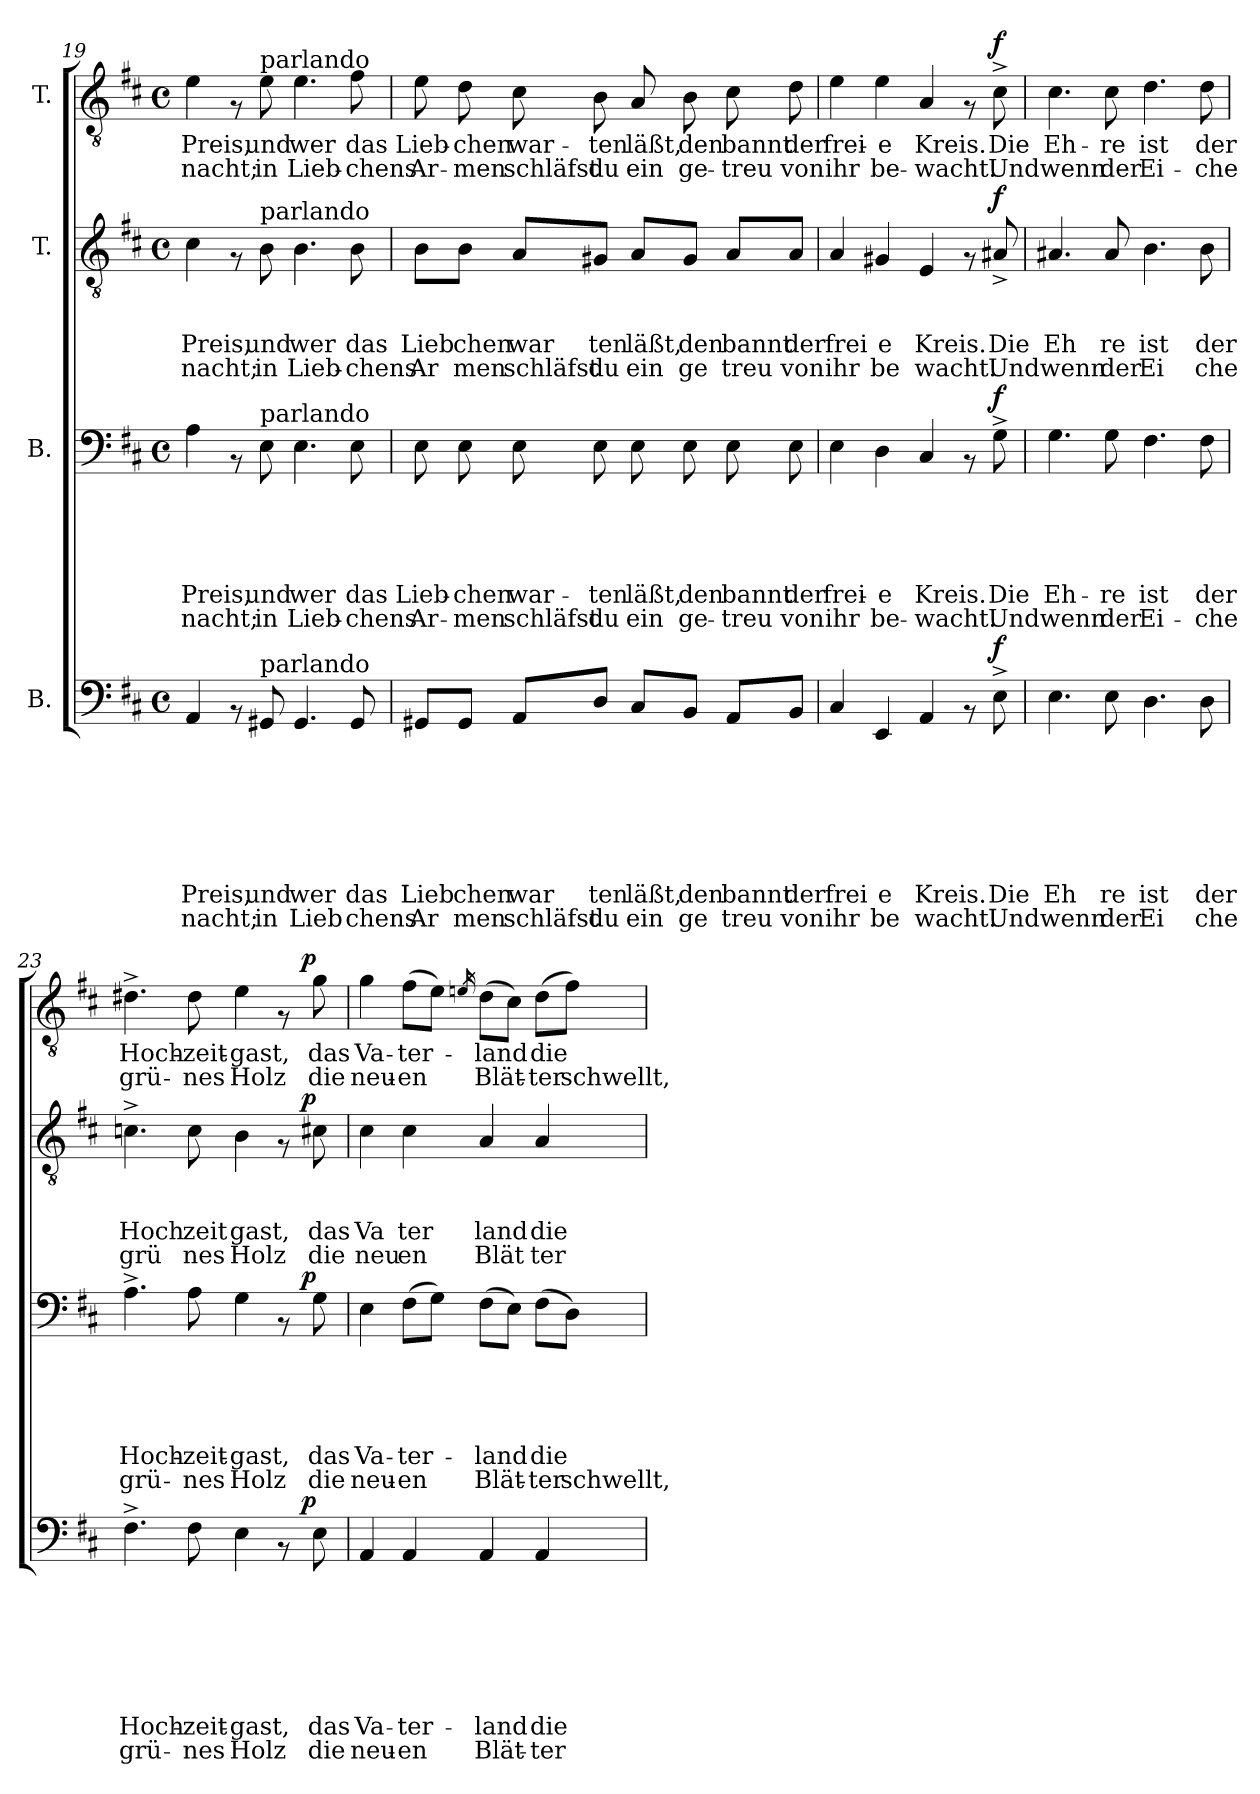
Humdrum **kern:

**kern	**text	**text	**text	**text	**text	**text	**text	**text	**dynam	**kern	**text	**text	**text	**text	**text	**text	**dynam	**kern	**text	**text	**text	**text	**dynam	**kern	**text	**text	**dynam
*part4	*part4	*part4	*part4	*part4	*part4	*part4	*part4	*part4	*part4	*part3	*part3	*part3	*part3	*part3	*part3	*part3	*part3	*part2	*part2	*part2	*part2	*part2	*part2	*part1	*part1	*part1	*part1
*staff4	*staff4	*staff4	*staff4	*staff4	*staff4	*staff4	*staff4	*staff4	*staff4	*staff3	*staff3	*staff3	*staff3	*staff3	*staff3	*staff3	*staff3	*staff2	*staff2	*staff2	*staff2	*staff2	*staff2	*staff1	*staff1	*staff1	*staff1
*I"B.	*	*	*	*	*	*	*	*	*	*I"B.	*	*	*	*	*	*	*	*I"T.	*	*	*	*	*	*I"T.	*	*	*
*clefF4	*	*	*	*	*	*	*	*	*	*clefF4	*	*	*	*	*	*	*	*clefGv2	*	*	*	*	*	*clefGv2	*	*	*
*k[f#c#]	*	*	*	*	*	*	*	*	*	*k[f#c#]	*	*	*	*	*	*	*	*k[f#c#]	*	*	*	*	*	*k[f#c#]	*	*	*
*D:	*	*	*	*	*	*	*	*	*	*D:	*	*	*	*	*	*	*	*D:	*	*	*	*	*	*D:	*	*	*
*M4/4	*	*	*	*	*	*	*	*	*	*M4/4	*	*	*	*	*	*	*	*M4/4	*	*	*	*	*	*M4/4	*	*	*
*met(c)	*	*	*	*	*	*	*	*	*	*met(c)	*	*	*	*	*	*	*	*met(c)	*	*	*	*	*	*met(c)	*	*	*
=19	=19	=19	=19	=19	=19	=19	=19	=19	=19	=19	=19	=19	=19	=19	=19	=19	=19	=19	=19	=19	=19	=19	=19	=19	=19	=19	=19
!	!	!	!	!	!	!	!LO:LY:b:rj	!LO:LY:b:rj	!	!	!	!	!	!	!LO:LY:b:rj	!LO:LY:b:rj	!	!	!	!	!LO:LY:b:rj	!LO:LY:b:rj	!	!	!LO:LY:b:rj	!LO:LY:b:rj	!
4AA/	.	.	.	.	.	.	Preis,	nacht;	.	4A\	.	.	.	.	Preis,	-nacht;	.	4c#\	.	.	Preis,	-nacht;	.	4e\	Preis,	-nacht;	.
8rAA	.	.	.	.	.	.	.	.	.	8rAA	.	.	.	.	.	.	.	8rF	.	.	.	.	.	8rF	.	.	.
!	!	!	!	!	!	!	!	!	!	!	!	!	!	!	!	!	!	!	!	!	!	!	!	!LO:TX:a:t=parlando	!	!	!
!	!	!	!	!	!	!	!	!	!	!	!	!	!	!	!	!	!	!LO:TX:a:t=parlando	!	!	!	!	!	!	!	!	!
!	!	!	!	!	!	!	!	!	!	!LO:TX:a:t=parlando	!	!	!	!	!	!	!	!	!	!	!	!	!	!	!	!	!
!LO:TX:a:t=parlando	!	!	!	!	!	!	!	!	!	!	!	!	!	!	!	!	!	!	!	!	!	!	!	!	!	!	!
!	!	!	!	!	!	!	!LO:LY:b:rj	!LO:LY:b:rj	!	!	!	!	!	!	!LO:LY:b:rj	!LO:LY:b:rj	!	!	!	!	!LO:LY:b:rj	!LO:LY:b:rj	!	!	!LO:LY:b:rj	!LO:LY:b:rj	!
8GG#X/	.	.	.	.	.	.	und	in	.	8E\	.	.	.	.	und	in	.	8B\	.	.	und	in	.	8e\	und	in	.
!	!	!	!	!	!	!	!LO:LY:b:rj	!LO:LY:b:rj	!	!	!	!	!	!	!LO:LY:b:rj	!LO:LY:b:rj	!	!	!	!	!LO:LY:b:rj	!LO:LY:b:rj	!	!	!LO:LY:b:rj	!LO:LY:b:rj	!
4.GG#/	.	.	.	.	.	.	wer	Lieb	.	4.E\	.	.	.	.	wer	Lieb-	.	4.B\	.	.	wer	Lieb-	.	4.e\	wer	Lieb-	.
!	!	!	!	!	!	!	!LO:LY:b:rj	!LO:LY:b:rj	!	!	!	!	!	!	!LO:LY:b:rj	!LO:LY:b:rj	!	!	!	!	!LO:LY:b:rj	!LO:LY:b:rj	!	!	!LO:LY:b:rj	!LO:LY:b:rj	!
8GG#/	.	.	.	.	.	.	das	chens	.	8E\	.	.	.	.	das	-chens	.	8B\	.	.	das	-chens	.	8f#\	das	-chens	.
!!LO:PB:g=z
=20!	=20!	=20!	=20!	=20!	=20!	=20!	=20!	=20!	=20!	=20!	=20!	=20!	=20!	=20!	=20!	=20!	=20!	=20!	=20!	=20!	=20!	=20!	=20!	=20!	=20!	=20!	=20!
!	!	!	!	!	!	!	!LO:LY:b:rj	!LO:LY:b:rj	!	!	!	!	!	!	!LO:LY:b:rj	!LO:LY:b:rj	!	!	!	!	!LO:LY:b:rj	!LO:LY:b:rj	!	!	!LO:LY:b:rj	!LO:LY:b:rj	!
8GG#X/L	.	.	.	.	.	.	Lieb	Ar	.	8E\	.	.	.	.	Lieb-	Ar-	.	8B\L	.	.	Lieb	Ar	.	8e\	Lieb-	Ar-	.
!	!	!	!	!	!	!	!LO:LY:b:rj	!LO:LY:b:rj	!	!	!	!	!	!	!LO:LY:b:rj	!LO:LY:b:rj	!	!	!	!	!LO:LY:b:rj	!LO:LY:b:rj	!	!	!LO:LY:b:rj	!LO:LY:b:rj	!
8GG#/J	.	.	.	.	.	.	chen	men	.	8E\	.	.	.	.	-chen	-men	.	8B\J	.	.	chen	men	.	8d\	-chen	-men	.
!	!	!	!	!	!	!	!LO:LY:b:rj	!LO:LY:b:rj	!	!	!	!	!	!	!LO:LY:b:rj	!LO:LY:b:rj	!	!	!	!	!LO:LY:b:rj	!LO:LY:b:rj	!	!	!LO:LY:b:rj	!LO:LY:b:rj	!
8AA/L	.	.	.	.	.	.	war	schläfst	.	8E\	.	.	.	.	war-	schläfst	.	8A/L	.	.	war	schläfst	.	8c#\	war-	schläfst	.
!	!	!	!	!	!	!	!LO:LY:b:rj	!LO:LY:b:rj	!	!	!	!	!	!	!LO:LY:b:rj	!LO:LY:b:rj	!	!	!	!	!LO:LY:b:rj	!LO:LY:b:rj	!	!	!LO:LY:b:rj	!LO:LY:b:rj	!
8D/J	.	.	.	.	.	.	ten	du	.	8E\	.	.	.	.	-ten	du	.	8G#X/J	.	.	ten	du	.	8B\	-ten	du	.
!	!	!	!	!	!	!	!LO:LY:b:rj	!LO:LY:b:rj	!	!	!	!	!	!	!LO:LY:b:rj	!LO:LY:b:rj	!	!	!	!	!LO:LY:b:rj	!LO:LY:b:rj	!	!	!LO:LY:b:rj	!LO:LY:b:rj	!
8C#/L	.	.	.	.	.	.	läßt,	ein	.	8E\	.	.	.	.	läßt,	ein	.	8A/L	.	.	läßt,	ein	.	8A/	läßt,	ein	.
!	!	!	!	!	!	!	!LO:LY:b:rj	!LO:LY:b:rj	!	!	!	!	!	!	!LO:LY:b:rj	!LO:LY:b:rj	!	!	!	!	!LO:LY:b:rj	!LO:LY:b:rj	!	!	!LO:LY:b:rj	!LO:LY:b:rj	!
8BB/J	.	.	.	.	.	.	den	ge	.	8E\	.	.	.	.	den	ge-	.	8G#/J	.	.	den	ge	.	8B\	den	ge-	.
!	!	!	!	!	!	!	!LO:LY:b:rj	!LO:LY:b:rj	!	!	!	!	!	!	!LO:LY:b:rj	!LO:LY:b:rj	!	!	!	!	!LO:LY:b:rj	!LO:LY:b:rj	!	!	!LO:LY:b:rj	!LO:LY:b:rj	!
8AA/L	.	.	.	.	.	.	bannt	treu	.	8E\	.	.	.	.	bannt	-treu	.	8A/L	.	.	bannt	treu	.	8c#\	bannt	-treu	.
!	!	!	!	!	!	!	!LO:LY:b:rj	!LO:LY:b:rj	!	!	!	!	!	!	!LO:LY:b:rj	!LO:LY:b:rj	!	!	!	!	!LO:LY:b:rj	!LO:LY:b:rj	!	!	!LO:LY:b:rj	!LO:LY:b:rj	!
8BB/J	.	.	.	.	.	.	der	von	.	8E\	.	.	.	.	der	von	.	8A/J	.	.	der	von	.	8d\	der	von	.
=21!	=21!	=21!	=21!	=21!	=21!	=21!	=21!	=21!	=21!	=21!	=21!	=21!	=21!	=21!	=21!	=21!	=21!	=21!	=21!	=21!	=21!	=21!	=21!	=21!	=21!	=21!	=21!
!	!	!	!	!	!	!	!LO:LY:b:rj	!LO:LY:b:rj	!	!	!	!	!	!	!LO:LY:b:rj	!LO:LY:b:rj	!	!	!	!	!LO:LY:b:rj	!LO:LY:b:rj	!	!	!LO:LY:b:rj	!LO:LY:b:rj	!
4C#/	.	.	.	.	.	.	frei	ihr	.	4E\	.	.	.	.	frei-	ihr	.	4A/	.	.	frei	ihr	.	4e\	frei-	ihr	.
!	!	!	!	!	!	!	!LO:LY:b:rj	!LO:LY:b:rj	!	!	!	!	!	!	!LO:LY:b:rj	!LO:LY:b:rj	!	!	!	!	!LO:LY:b:rj	!LO:LY:b:rj	!	!	!LO:LY:b:rj	!LO:LY:b:rj	!
4EE/	.	.	.	.	.	.	e	be	.	4D\	.	.	.	.	-e	be-	.	4G#X/	.	.	e	be	.	4e\	-e	be-	.
!	!	!	!	!	!	!	!LO:LY:b:rj	!LO:LY:b:rj	!	!	!	!	!	!	!LO:LY:b:rj	!LO:LY:b:rj	!	!	!	!	!LO:LY:b:rj	!LO:LY:b:rj	!	!	!LO:LY:b:rj	!LO:LY:b:rj	!
4AA/	.	.	.	.	.	.	Kreis.	wacht.	.	4C#/	.	.	.	.	Kreis.	-wacht.	.	4E/	.	.	Kreis.	wacht.	.	4A/	Kreis.	-wacht.	.
8rAA	.	.	.	.	.	.	.	.	.	8rAA	.	.	.	.	.	.	.	8rF	.	.	.	.	.	8rF	.	.	.
!	!	!	!	!	!	!	!LO:LY:b:rj	!LO:LY:b:rj	!LO:DY:a	!	!	!	!	!	!LO:LY:b:rj	!LO:LY:b:rj	!LO:DY:a	!	!	!	!LO:LY:b:rj	!LO:LY:b:rj	!LO:DY:a	!	!LO:LY:b:rj	!LO:LY:b:rj	!LO:DY:a
8E^>\	.	.	.	.	.	.	Die	Und	f	8G^>\	.	.	.	.	Die	Und	f	8A#X^</	.	.	Die	Und	f	8c#^>\	Die	Und	f
=22!	=22!	=22!	=22!	=22!	=22!	=22!	=22!	=22!	=22!	=22!	=22!	=22!	=22!	=22!	=22!	=22!	=22!	=22!	=22!	=22!	=22!	=22!	=22!	=22!	=22!	=22!	=22!
!	!	!	!	!	!	!	!LO:LY:b:rj	!LO:LY:b:rj	!	!	!	!	!	!	!LO:LY:b:rj	!LO:LY:b:rj	!	!	!	!	!LO:LY:b:rj	!LO:LY:b:rj	!	!	!LO:LY:b:rj	!LO:LY:b:rj	!
4.E\	.	.	.	.	.	.	Eh	wenn	.	4.G\	.	.	.	.	Eh-	wenn	.	4.A#X/	.	.	Eh	wenn	.	4.c#\	Eh-	wenn	.
!	!	!	!	!	!	!	!LO:LY:b:rj	!LO:LY:b:rj	!	!	!	!	!	!	!LO:LY:b:rj	!LO:LY:b:rj	!	!	!	!	!LO:LY:b:rj	!LO:LY:b:rj	!	!	!LO:LY:b:rj	!LO:LY:b:rj	!
8E\	.	.	.	.	.	.	re	der	.	8G\	.	.	.	.	-re	der	.	8A#/	.	.	re	der	.	8c#\	-re	der	.
!	!	!	!	!	!	!	!LO:LY:b:rj	!LO:LY:b:rj	!	!	!	!	!	!	!LO:LY:b:rj	!LO:LY:b:rj	!	!	!	!	!LO:LY:b:rj	!LO:LY:b:rj	!	!	!LO:LY:b:rj	!LO:LY:b:rj	!
4.D\	.	.	.	.	.	.	ist	Ei	.	4.F#\	.	.	.	.	ist	Ei-	.	4.B\	.	.	ist	Ei	.	4.d\	ist	Ei-	.
!	!	!	!	!	!	!	!LO:LY:b:rj	!LO:LY:b:rj	!	!	!	!	!	!	!LO:LY:b:rj	!LO:LY:b:rj	!	!	!	!	!LO:LY:b:rj	!LO:LY:b:rj	!	!	!LO:LY:b:rj	!LO:LY:b:rj	!
8D\	.	.	.	.	.	.	der	che	.	8F#\	.	.	.	.	der	-che	.	8B\	.	.	der	che	.	8d\	der	-che	.
!!LO:LB:g=z
=23!	=23!	=23!	=23!	=23!	=23!	=23!	=23!	=23!	=23!	=23!	=23!	=23!	=23!	=23!	=23!	=23!	=23!	=23!	=23!	=23!	=23!	=23!	=23!	=23!	=23!	=23!	=23!
!	!	!	!	!	!	!	!LO:LY:b:rj	!LO:LY:b:rj	!	!	!	!	!	!	!LO:LY:b:rj	!LO:LY:b:rj	!	!	!	!	!LO:LY:b:rj	!LO:LY:b:rj	!	!	!LO:LY:b:rj	!LO:LY:b:rj	!
*^	*	*	*	*	*	*	*	*	*	*^	*	*	*	*	*	*	*	*^	*	*	*	*	*	*^	*	*	*
4.F#^>\	2ryy	.	.	.	.	.	.	Hoch-	grü-	.	4.A^>\	2ryy	.	.	.	.	Hoch-	grü-	.	4.cn^>\	2ryy	.	.	Hoch	grü	.	4.d#X^>\	2ryy	Hoch-	grü-	.
!	!	!	!	!	!	!	!	!LO:LY:b:rj	!LO:LY:b:rj	!	!	!	!	!	!	!	!LO:LY:b:rj	!LO:LY:b:rj	!	!	!	!	!	!LO:LY:b:rj	!LO:LY:b:rj	!	!	!	!LO:LY:b:rj	!LO:LY:b:rj	!
8F#\	.	.	.	.	.	.	.	-zeit-	-nes	.	8A\	.	.	.	.	.	-zeit-	-nes	.	8c\	.	.	.	zeit	nes	.	8d#\	.	-zeit-	-nes	.
!	!	!	!	!	!	!	!	!LO:LY:b:rj	!LO:LY:b:rj	!	!	!	!	!	!	!	!LO:LY:b:rj	!LO:LY:b:rj	!	!	!	!	!	!LO:LY:b:rj	!LO:LY:b:rj	!	!	!	!LO:LY:b:rj	!LO:LY:b:rj	!
4E\	4ryy	.	.	.	.	.	.	-gast,	Holz	.	4G\	4ryy	.	.	.	.	-gast,	Holz	.	4B\	4ryy	.	.	gast,	Holz	.	4e\	4ryy	-gast,	Holz	.
8rAA	16.ryy	.	.	.	.	.	.	.	.	.	8rAA	16.ryy	.	.	.	.	.	.	.	8rF	16.ryy	.	.	.	.	.	8rF	16.ryy	.	.	.
!	!	!	!	!	!	!	!	!	!	!LO:DY:a	!	!	!	!	!	!	!	!	!LO:DY:a	!	!	!	!	!	!	!LO:DY:a	!	!	!	!	!LO:DY:a
.	8ryy	.	.	.	.	.	.	.	.	p	.	8ryy	.	.	.	.	.	.	p	.	8ryy	.	.	.	.	p	.	8ryy	.	.	p
!	!	!	!	!	!	!	!	!LO:LY:b:rj	!LO:LY:b:rj	!	!	!	!	!	!	!	!LO:LY:b:rj	!LO:LY:b:rj	!	!	!	!	!	!LO:LY:b:rj	!LO:LY:b:rj	!	!	!	!LO:LY:b:rj	!LO:LY:b:rj	!
8E\	.	.	.	.	.	.	.	das	die	.	8G\	.	.	.	.	.	das	die	.	8c#X\	.	.	.	das	die	.	8g\	.	das	die	.
.	32ryy	.	.	.	.	.	.	.	.	.	.	32ryy	.	.	.	.	.	.	.	.	32ryy	.	.	.	.	.	.	32ryy	.	.	.
=24!	=24!	=24!	=24!	=24!	=24!	=24!	=24!	=24!	=24!	=24!	=24!	=24!	=24!	=24!	=24!	=24!	=24!	=24!	=24!	=24!	=24!	=24!	=24!	=24!	=24!	=24!	=24!	=24!	=24!	=24!	=24!
!	!	!	!	!	!	!	!	!LO:LY:b:rj	!LO:LY:b:rj	!	!	!	!	!	!	!	!LO:LY:b:rj	!LO:LY:b:rj	!	!	!	!	!	!LO:LY:b:rj	!LO:LY:b:rj	!	!	!	!LO:LY:b:rj	!LO:LY:b:rj	!
*v	*v	*	*	*	*	*	*	*	*	*	*	*	*	*	*	*	*	*	*	*v	*v	*	*	*	*	*	*v	*v	*	*	*
*	*	*	*	*	*	*	*	*	*	*v	*v	*	*	*	*	*	*	*	*	*	*	*	*	*	*	*	*	*
4AA/	.	.	.	.	.	.	Va-	neu-	.	4E\	.	.	.	.	Va-	neu-	.	4c#\	.	.	Va	neu	.	4g\	Va-	neu-	.
!	!	!	!	!	!	!	!LO:LY:b:rj	!LO:LY:b:rj	!	!	!	!	!	!	!LO:LY:b:rj	!LO:LY:b:rj	!	!	!	!	!LO:LY:b:rj	!LO:LY:b:rj	!	!	!LO:LY:b:rj	!LO:LY:b:rj	!
4AA/	.	.	.	.	.	.	-ter-	-en	.	(>8F#\L	.	.	.	.	-ter-	-en	.	4c#\	.	.	ter	en	.	(>8f#\L	-ter-	-en	.
.	.	.	.	.	.	.	.	.	.	8G\J)	.	.	.	.	.	.	.	.	.	.	.	.	.	8e\J)	.	.	.
.	.	.	.	.	.	.	.	.	.	.	.	.	.	.	.	.	.	.	.	.	.	.	.	16qen/	.	.	.
!	!	!	!	!	!	!	!LO:LY:b:rj	!LO:LY:b:rj	!	!	!	!	!	!	!LO:LY:b:rj	!LO:LY:b:rj	!	!	!	!	!LO:LY:b:rj	!LO:LY:b:rj	!	!	!LO:LY:b:rj	!LO:LY:b:rj	!
4AA/	.	.	.	.	.	.	-land	Blät-	.	(>8F#\L	.	.	.	.	-land	Blät-	.	4A/	.	.	land	Blät	.	(>8d\L	-land	Blät-	.
.	.	.	.	.	.	.	.	.	.	8E\J)	.	.	.	.	.	.	.	.	.	.	.	.	.	8c#\J)	.	.	.
!	!	!	!	!	!	!	!LO:LY:b:rj	!LO:LY:b:rj	!	!	!	!	!	!	!LO:LY:b:rj	!LO:LY:b:rj	!	!	!	!	!LO:LY:b:rj	!LO:LY:b:rj	!	!	!LO:LY:b:rj	!LO:LY:b:rj	!
4AA/	.	.	.	.	.	.	die	-ter	.	(>8F#\L	.	.	.	.	die	-ter	.	4A/	.	.	die	ter	.	(>8d\L	die	-ter	.
!	!	!	!	!	!	!	!	!	!	!	!	!	!	!	!	!LO:LY:b:rj	!	!	!	!	!	!	!	!	!	!LO:LY:b:rj	!
.	.	.	.	.	.	.	.	.	.	8D\J)	.	.	.	.	.	schwellt,	.	.	.	.	.	.	.	8f#\J)	.	schwellt,	.
=!	=!	=!	=!	=!	=!	=!	=!	=!	=!	=!	=!	=!	=!	=!	=!	=!	=!	=!	=!	=!	=!	=!	=!	=!	=!	=!	=!
*-	*-	*-	*-	*-	*-	*-	*-	*-	*-	*-	*-	*-	*-	*-	*-	*-	*-	*-	*-	*-	*-	*-	*-	*-	*-	*-	*-
